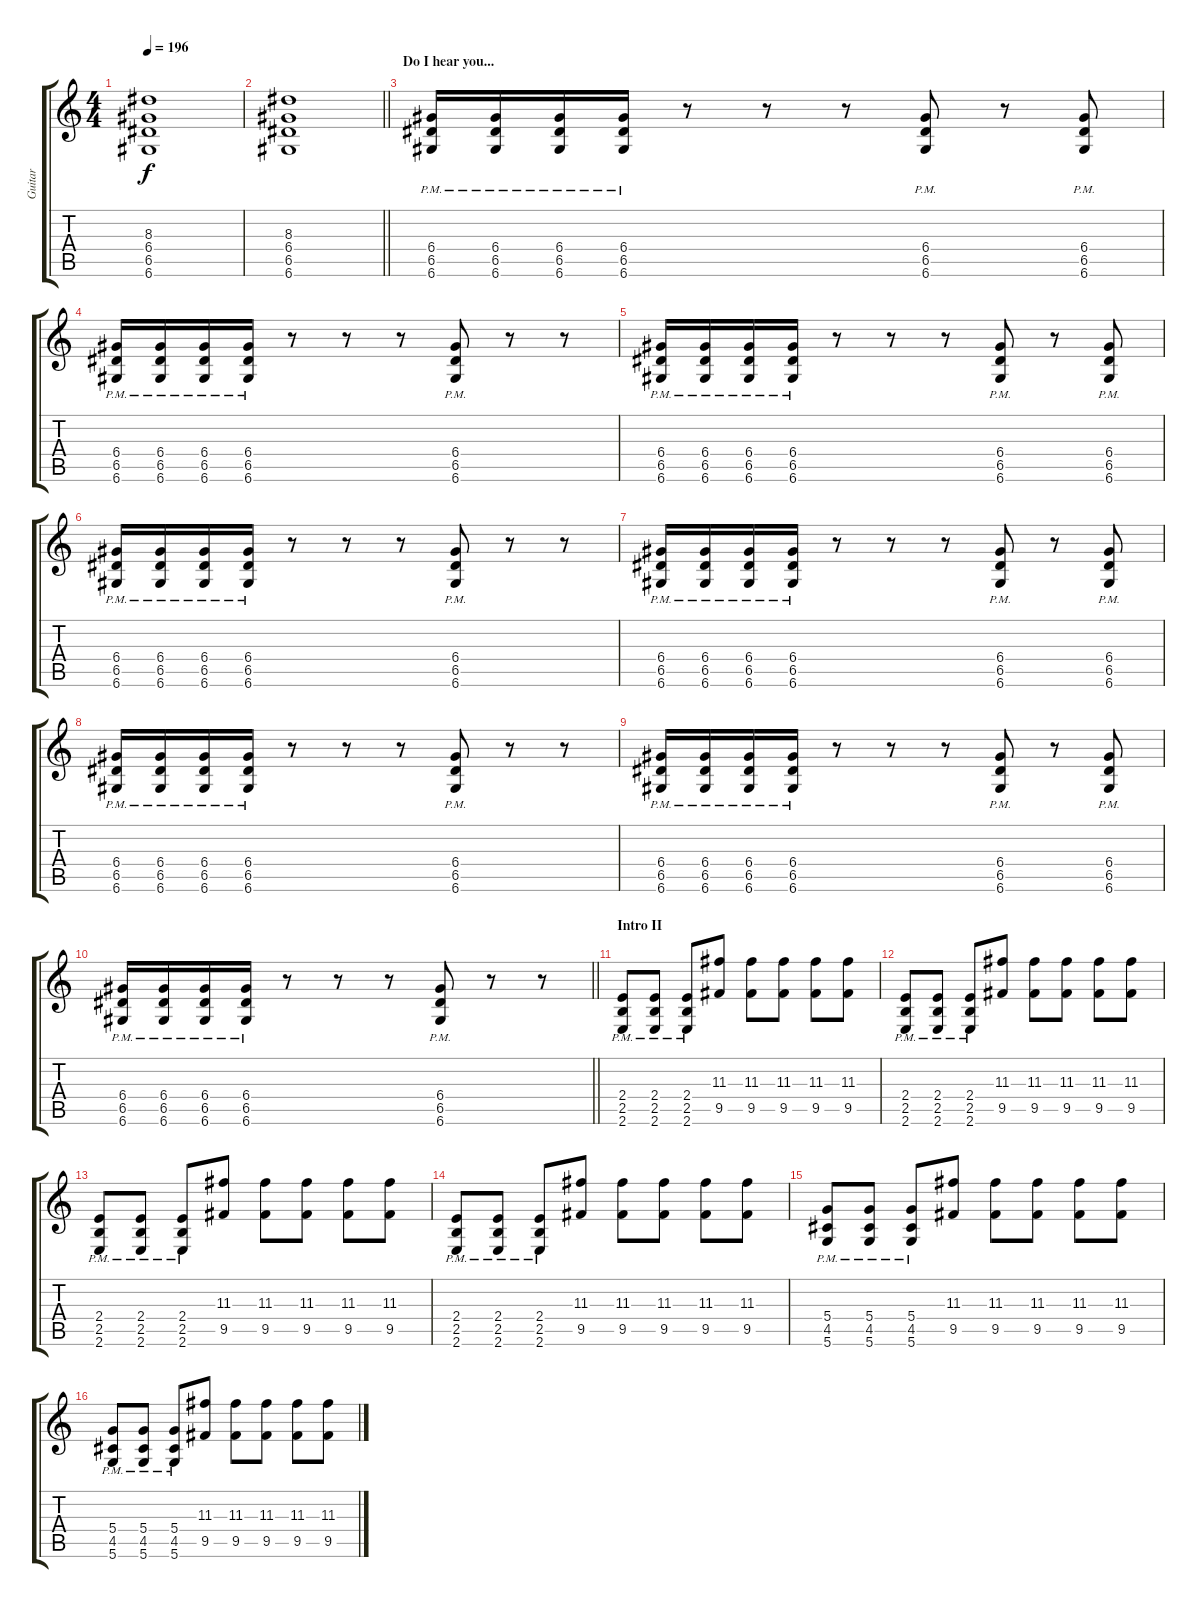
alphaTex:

\track ("Guitar" "Guitar") {instrument distortionguitar}
\staff {score tabs}
\tuning (E4 B3 G3 D3 A2 D2) {hide}
\ts (4 4)
\tempo 196
\clef g2
\ks c
(8.3 6.4 6.5 6.6).1{dy f} |
\barLineRight lightlight
(8.3 6.4 6.5 6.6).1 |
\section ("" "Do I hear you...")
(6.4{pm} 6.5{pm} 6.6{pm}).16 (6.4{pm} 6.5{pm} 6.6{pm}).16 (6.4{pm} 6.5{pm} 6.6{pm}).16 (6.4{pm} 6.5{pm} 6.6{pm}).16 r.8 r.8 r.8 (6.4{pm} 6.5{pm} 6.6{pm}).8 r.8 (6.4{pm} 6.5{pm} 6.6{pm}).8 |
(6.4{pm} 6.5{pm} 6.6{pm}).16 (6.4{pm} 6.5{pm} 6.6{pm}).16 (6.4{pm} 6.5{pm} 6.6{pm}).16 (6.4{pm} 6.5{pm} 6.6{pm}).16 r.8 r.8 r.8 (6.4{pm} 6.5{pm} 6.6{pm}).8 r.8 r.8 |
(6.4{pm} 6.5{pm} 6.6{pm}).16 (6.4{pm} 6.5{pm} 6.6{pm}).16 (6.4{pm} 6.5{pm} 6.6{pm}).16 (6.4{pm} 6.5{pm} 6.6{pm}).16 r.8 r.8 r.8 (6.4{pm} 6.5{pm} 6.6{pm}).8 r.8 (6.4{pm} 6.5{pm} 6.6{pm}).8 |
(6.4{pm} 6.5{pm} 6.6{pm}).16 (6.4{pm} 6.5{pm} 6.6{pm}).16 (6.4{pm} 6.5{pm} 6.6{pm}).16 (6.4{pm} 6.5{pm} 6.6{pm}).16 r.8 r.8 r.8 (6.4{pm} 6.5{pm} 6.6{pm}).8 r.8 r.8 |
(6.4{pm} 6.5{pm} 6.6{pm}).16 (6.4{pm} 6.5{pm} 6.6{pm}).16 (6.4{pm} 6.5{pm} 6.6{pm}).16 (6.4{pm} 6.5{pm} 6.6{pm}).16 r.8 r.8 r.8 (6.4{pm} 6.5{pm} 6.6{pm}).8 r.8 (6.4{pm} 6.5{pm} 6.6{pm}).8 |
(6.4{pm} 6.5{pm} 6.6{pm}).16 (6.4{pm} 6.5{pm} 6.6{pm}).16 (6.4{pm} 6.5{pm} 6.6{pm}).16 (6.4{pm} 6.5{pm} 6.6{pm}).16 r.8 r.8 r.8 (6.4{pm} 6.5{pm} 6.6{pm}).8 r.8 r.8 |
(6.4{pm} 6.5{pm} 6.6{pm}).16 (6.4{pm} 6.5{pm} 6.6{pm}).16 (6.4{pm} 6.5{pm} 6.6{pm}).16 (6.4{pm} 6.5{pm} 6.6{pm}).16 r.8 r.8 r.8 (6.4{pm} 6.5{pm} 6.6{pm}).8 r.8 (6.4{pm} 6.5{pm} 6.6{pm}).8 |
\barLineRight lightlight
(6.4{pm} 6.5{pm} 6.6{pm}).16 (6.4{pm} 6.5{pm} 6.6{pm}).16 (6.4{pm} 6.5{pm} 6.6{pm}).16 (6.4{pm} 6.5{pm} 6.6{pm}).16 r.8 r.8 r.8 (6.4{pm} 6.5{pm} 6.6{pm}).8 r.8 r.8 |
\section ("" "Intro II")
(2.4{pm} 2.5{pm} 2.6{pm}).8 (2.4{pm} 2.5{pm} 2.6{pm}).8 (2.4{pm} 2.5{pm} 2.6{pm}).8 (11.3 9.5).8 (11.3 9.5).8 (11.3 9.5).8 (11.3 9.5).8 (11.3 9.5).8 |
(2.4{pm} 2.5{pm} 2.6{pm}).8 (2.4{pm} 2.5{pm} 2.6{pm}).8 (2.4{pm} 2.5{pm} 2.6{pm}).8 (11.3 9.5).8 (11.3 9.5).8 (11.3 9.5).8 (11.3 9.5).8 (11.3 9.5).8 |
(2.4{pm} 2.5{pm} 2.6{pm}).8 (2.4{pm} 2.5{pm} 2.6{pm}).8 (2.4{pm} 2.5{pm} 2.6{pm}).8 (11.3 9.5).8 (11.3 9.5).8 (11.3 9.5).8 (11.3 9.5).8 (11.3 9.5).8 |
(2.4{pm} 2.5{pm} 2.6{pm}).8 (2.4{pm} 2.5{pm} 2.6{pm}).8 (2.4{pm} 2.5{pm} 2.6{pm}).8 (11.3 9.5).8 (11.3 9.5).8 (11.3 9.5).8 (11.3 9.5).8 (11.3 9.5).8 |
(5.4{pm} 4.5{pm} 5.6{pm}).8 (5.4{pm} 4.5{pm} 5.6{pm}).8 (5.4{pm} 4.5{pm} 5.6{pm}).8 (11.3 9.5).8 (11.3 9.5).8 (11.3 9.5).8 (11.3 9.5).8 (11.3 9.5).8 |
(5.4{pm} 4.5{pm} 5.6{pm}).8 (5.4{pm} 4.5{pm} 5.6{pm}).8 (5.4{pm} 4.5{pm} 5.6{pm}).8 (11.3 9.5).8 (11.3 9.5).8 (11.3 9.5).8 (11.3 9.5).8 (11.3 9.5).8
